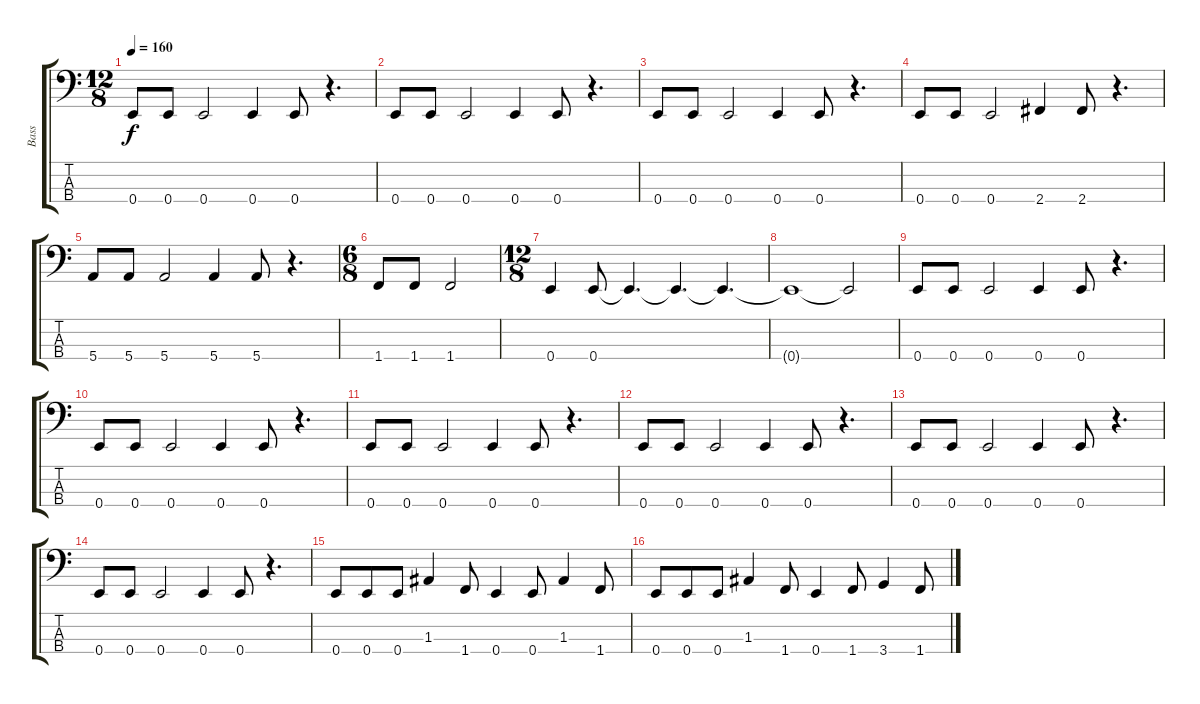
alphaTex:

\track ("Bass" "Bass") {instrument electricbassfinger}
\staff {score tabs}
\tuning (G2 D2 A1 E1) {hide}
\ts (12 8)
\tempo 160
\clef f4
\ks c
0.4.8{dy f instrument electricbassfinger} 0.4.8 0.4.2 0.4.4 0.4.8 r.4{d} |
0.4.8 0.4.8 0.4.2 0.4.4 0.4.8 r.4{d} |
0.4.8 0.4.8 0.4.2 0.4.4 0.4.8 r.4{d} |
0.4.8 0.4.8 0.4.2 2.4.4 2.4.8 r.4{d} |
5.4.8 5.4.8 5.4.2 5.4.4 5.4.8 r.4{d} |
\ts (6 8)
1.4.8 1.4.8 1.4.2 |
\ts (12 8)
0.4.4 0.4.8 0.4{t}.4{d} 0.4{t}.4{d} 0.4{t}.4{d} |
0.4{t}.1 0.4{t}.2 |
0.4.8 0.4.8 0.4.2 0.4.4 0.4.8 r.4{d} |
0.4.8 0.4.8 0.4.2 0.4.4 0.4.8 r.4{d} |
0.4.8 0.4.8 0.4.2 0.4.4 0.4.8 r.4{d} |
0.4.8 0.4.8 0.4.2 0.4.4 0.4.8 r.4{d} |
0.4.8 0.4.8 0.4.2 0.4.4 0.4.8 r.4{d} |
0.4.8 0.4.8 0.4.2 0.4.4 0.4.8 r.4{d} |
0.4.8 0.4.8 0.4.8 1.3.4 1.4.8 0.4.4 0.4.8 1.3.4 1.4.8 |
0.4.8 0.4.8 0.4.8 1.3.4 1.4.8 0.4.4 1.4.8 3.4.4 1.4.8
